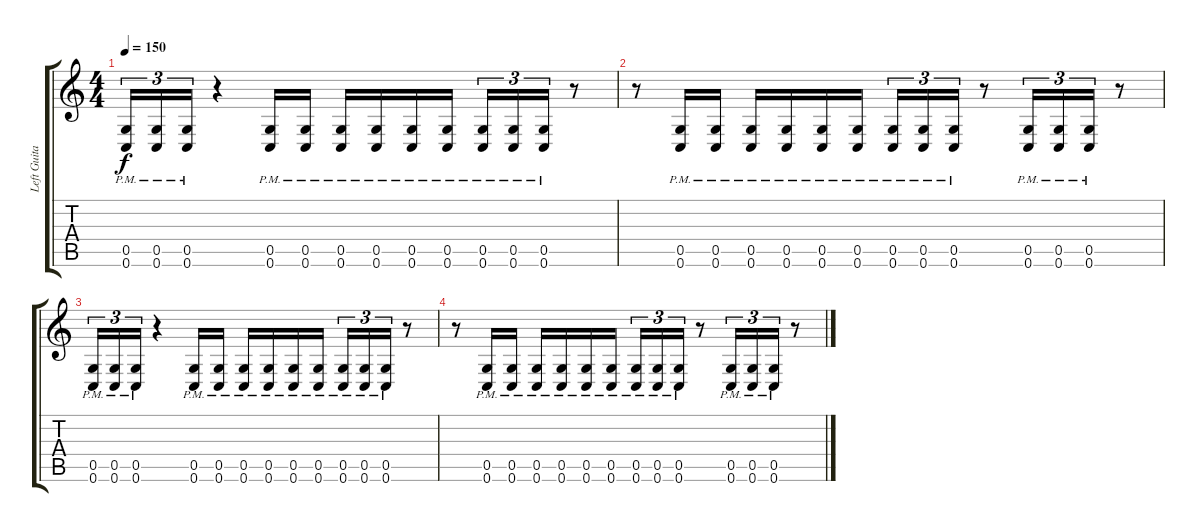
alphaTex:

\track ("Left Guitar" "Left Guita") {instrument distortionguitar}
\staff {score tabs}
\tuning (D4 A3 F3 C3 G2 C2) {hide}
\ts (4 4)
\tempo 150
\clef g2
\ks c
(0.5{pm} 0.6{pm}).16{tu (3 2) dy f} (0.5{pm} 0.6{pm}).16{tu (3 2)} (0.5{pm} 0.6{pm}).16{tu (3 2)} r.4 (0.5{pm} 0.6{pm}).16 (0.5{pm} 0.6{pm}).16 (0.5{pm} 0.6{pm}).16 (0.5{pm} 0.6{pm}).16 (0.5{pm} 0.6{pm}).16 (0.5{pm} 0.6{pm}).16 (0.5{pm} 0.6{pm}).16{tu (3 2)} (0.5{pm} 0.6{pm}).16{tu (3 2)} (0.5{pm} 0.6{pm}).16{tu (3 2)} r.8 |
r.8 (0.5{pm} 0.6{pm}).16 (0.5{pm} 0.6{pm}).16 (0.5{pm} 0.6{pm}).16 (0.5{pm} 0.6{pm}).16 (0.5{pm} 0.6{pm}).16 (0.5{pm} 0.6{pm}).16 (0.5{pm} 0.6{pm}).16{tu (3 2)} (0.5{pm} 0.6{pm}).16{tu (3 2)} (0.5{pm} 0.6{pm}).16{tu (3 2)} r.8 (0.5{pm} 0.6{pm}).16{tu (3 2)} (0.5{pm} 0.6{pm}).16{tu (3 2)} (0.5{pm} 0.6{pm}).16{tu (3 2)} r.8 |
(0.5{pm} 0.6{pm}).16{tu (3 2)} (0.5{pm} 0.6{pm}).16{tu (3 2)} (0.5{pm} 0.6{pm}).16{tu (3 2)} r.4 (0.5{pm} 0.6{pm}).16 (0.5{pm} 0.6{pm}).16 (0.5{pm} 0.6{pm}).16 (0.5{pm} 0.6{pm}).16 (0.5{pm} 0.6{pm}).16 (0.5{pm} 0.6{pm}).16 (0.5{pm} 0.6{pm}).16{tu (3 2)} (0.5{pm} 0.6{pm}).16{tu (3 2)} (0.5{pm} 0.6{pm}).16{tu (3 2)} r.8 |
r.8 (0.5{pm} 0.6{pm}).16 (0.5{pm} 0.6{pm}).16 (0.5{pm} 0.6{pm}).16 (0.5{pm} 0.6{pm}).16 (0.5{pm} 0.6{pm}).16 (0.5{pm} 0.6{pm}).16 (0.5{pm} 0.6{pm}).16{tu (3 2)} (0.5{pm} 0.6{pm}).16{tu (3 2)} (0.5{pm} 0.6{pm}).16{tu (3 2)} r.8 (0.5{pm} 0.6{pm}).16{tu (3 2)} (0.5{pm} 0.6{pm}).16{tu (3 2)} (0.5{pm} 0.6{pm}).16{tu (3 2)} r.8
